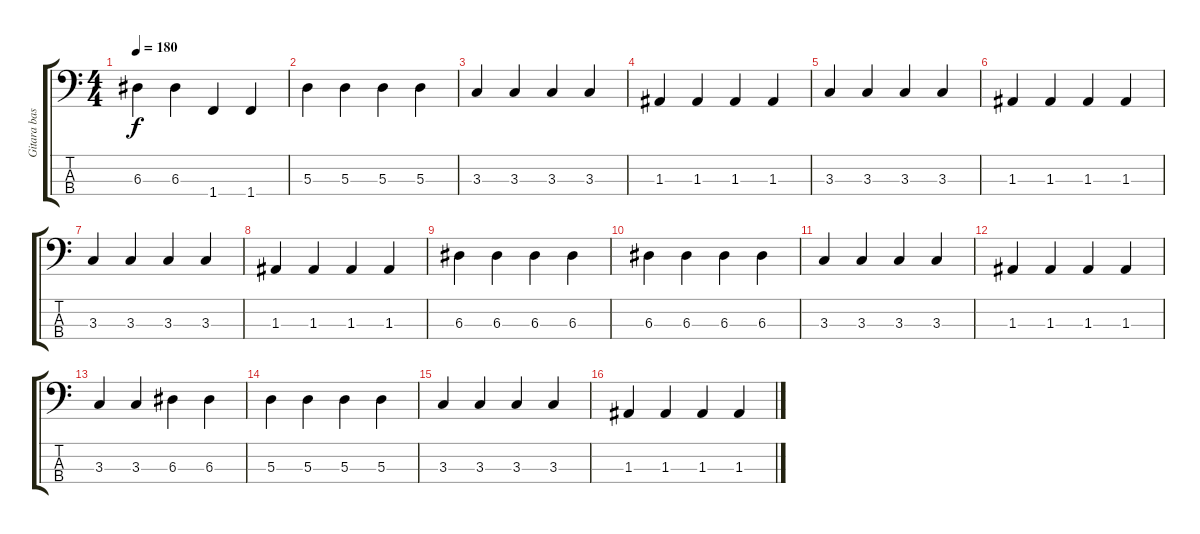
\track ("Gitara basowa" "Gitara bas") {instrument electricbassfinger}
\staff {score tabs}
\tuning (G2 D2 A1 E1) {hide}
\ts (4 4)
\tempo 180
\clef f4
\ks c
6.3.4{dy f} 6.3.4 1.4.4 1.4.4 |
5.3.4 5.3.4 5.3.4 5.3.4 |
3.3.4 3.3.4 3.3.4 3.3.4 |
1.3.4 1.3.4 1.3.4 1.3.4 |
3.3.4 3.3.4 3.3.4 3.3.4 |
1.3.4 1.3.4 1.3.4 1.3.4 |
3.3.4 3.3.4 3.3.4 3.3.4 |
1.3.4 1.3.4 1.3.4 1.3.4 |
6.3.4 6.3.4 6.3.4 6.3.4 |
6.3.4 6.3.4 6.3.4 6.3.4 |
3.3.4 3.3.4 3.3.4 3.3.4 |
1.3.4 1.3.4 1.3.4 1.3.4 |
3.3.4 3.3.4 6.3.4 6.3.4 |
5.3.4 5.3.4 5.3.4 5.3.4 |
3.3.4 3.3.4 3.3.4 3.3.4 |
1.3.4 1.3.4 1.3.4 1.3.4
